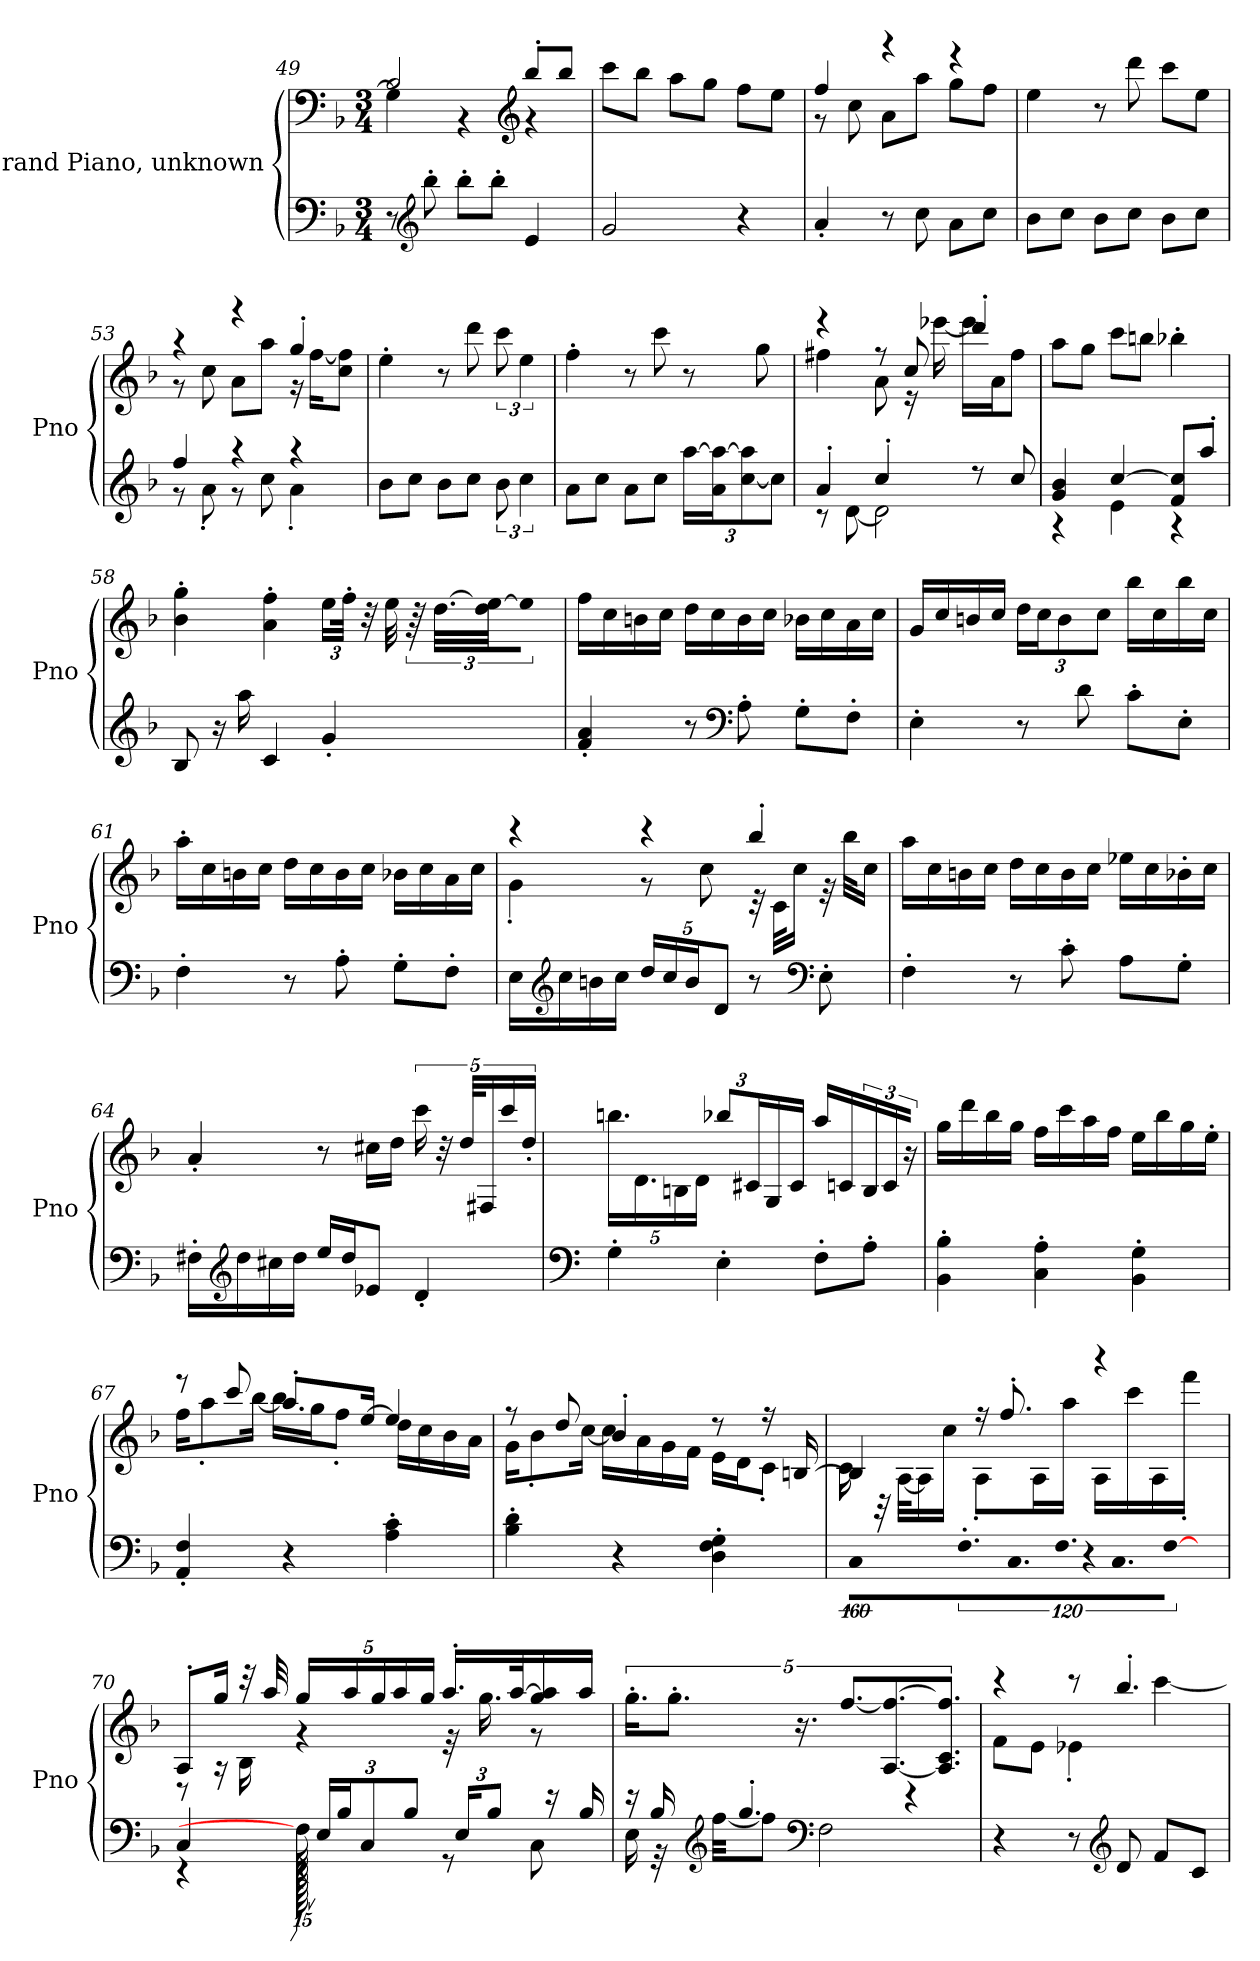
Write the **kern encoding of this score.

**kern	**kern
*part1	*part1
*staff2	*staff1
*I"Grand Piano, unknown	*
*I'Pno	*
*clefF4	*clefF4
*k[b-]	*k[b-]
*M3/4	*M3/4
=49	=49
*	*^
8r	2B-/	4G\]
*clefG2	*	*
8bb-'\	.	.
8bb-'\L	.	4r
8bb-'\J	.	.
*	*clefG2	*
4e/	8bb-'/L	4r
.	8bb-/J	.
*	*v	*v
!!LO:PB:g=z
=50	=50
2g/	8ccc\L
.	8bb-\J
.	8aa\L
.	8gg\J
4r	8ff\L
.	8ee\J
=51	=51
*	*^
4a'/	4ff/	8r
.	.	8cc\
8r	4r	8a\L
8cc\	.	8aa\J
8a\L	4r	8gg\L
8cc\J	.	8ff\J
*	*v	*v
=52	=52
8b-\L	4ee\
8cc\J	.
8b-\L	8r
8cc\J	8ddd\
8b-\L	8ccc\L
8cc\J	8ee\J
=53	=53
*^	*^
4ff/	8r	4r	8r
.	8a'\	.	8cc\
4r	8r	4r	8a\L
.	8cc\	.	8aa\J
4r	4a'\	4gg'/	16r
.	.	.	[16ff\KL
.	.	.	8cc\ 8ff\]J
*v	*v	*	*
*	*v	*v
=54	=54
8b-\L	4ee'\
8cc\J	.
8b-\L	8r
8cc\J	8ddd\
12b-\	12ccc\
6cc\	6ee\
=55	=55
8a\L	4ff'\
8cc\J	.
8a\L	8r
8cc\J	8ccc\
*Xbrackettup	*
[24aa\LL	8r
24a\ 24aa\_J	.
[12cc\ 12aa\]	.
.	8gg\
12cc\J]	.
!!LO:LB:g=z
=56	=56
*^	*^
4a'/	8r	4r	4ff#X\
.	[8d\	.	.
4cc'/	2d\]	8r	8a\
.	.	8cc/	16r
.	.	.	[16eee-X\
8r	.	4ddd'/	16eee-\LL]
.	.	.	16a\J
8cc/	.	.	8ff#\J
*	*	*v	*v
=57	=57	=57
4g/ 4b-/	4r	8aa\L
.	.	8gg\J
[4cc/	4e\	8ccc\L
.	.	8bbn\J
8f/ 8cc/]L	4r	4bb-X'\
8aa'/J	.	.
*v	*v	*
=58	=58
8B-/	4b-\' 4gg\'
16r	.
16aa\	.
4c/	4a\' 4ff\'
*	*Xbrackettup
4g'/	24ee\LL
.	48ff'\JJk
.	32r
.	32ee\
*	*brackettup
.	96r
.	[48.dd\LLL
.	48dd\] [48ee\J
.	16ee\JJ]
!!LO:LB:g=z
=59	=59
4f/' 4a/'	16ff\LL
.	16cc\
.	16bn\
.	16cc\JJ
8r	16dd\LL
.	16cc\
*clefF4	*
8A'\	16b\
.	16cc\JJ
8G'\L	16b-X\LL
.	16cc\
8F'\J	16a\
.	16cc\JJ
=60	=60
4E'\	16g/LL
.	16cc/
.	16bn/
.	16cc/JJ
*	*Xbrackettup
8r	24dd\LL
.	24cc\J
.	12b\
8d\	.
.	12cc\J
8c'\L	16bb-\LL
.	16cc\
8E'\J	16bb-\
.	16cc\JJ
=61	=61
4F'\	16aa'\LL
.	16cc\
.	16bn\
.	16cc\JJ
8r	16dd\LL
.	16cc\
8A'\	16b\
.	16cc\JJ
8G'\L	16b-X\LL
.	16cc\
8F'\J	16a\
.	16cc\JJ
!!LO:LB:g=z
=62	=62
*	*^
16E\LL	4r	4g'\
*clefG2	*	*
16cc\	.	.
16bn\	.	.
16cc\JJ	.	.
20dd/LL	4r	8r
20cc/	.	.
20b/J	.	.
.	.	8cc\
10d/J	.	.
8r	4bb-'/	32r
.	.	32c\KLL
.	.	16cc\JJ
*clefF4	*	*
8E'\	.	32r
.	.	32bb-\KLL
.	.	16cc\JJ
*	*v	*v
=63	=63
4F'\	16aa\LL
.	16cc\
.	16bn\
.	16cc\JJ
8r	16dd\LL
.	16cc\
8c'\	16b\
.	16cc\JJ
8A\L	16ee-X\LL
.	16cc\
8G'\J	16b-X'\
.	16cc\JJ
!!LO:LB:g=z
=64	=64
16F#X'\LL	4a'/
*clefG2	*
16dd\	.
16cc#X\	.
16dd\JJ	.
16ee/LL	8r
16dd/J	.
8e-X/J	16cc#X\LL
.	16dd\JJ
*	*brackettup
4d'/	20ccc\
.	40r
.	40dd/KLL
.	20F#X/
.	20ccc/
.	20dd'/JJ
=65	=65
*clefF4	*
*	*Xbrackettup
4G'\	20.bbn\LL
.	20.d\
.	20Bn\
.	20d\JJ
4E'\	12bb-X/L
.	24c#X/L
.	16G/
.	16c#/JJ
8F'\L	16aa/LL
.	16cn/
*	*brackettup
8A'\J	24B/
.	24c/JJ
.	24r
!!LO:LB:g=z
=66	=66
4BB-\' 4B-\'	16gg\LL
.	16ddd\
.	16bb-\
.	16gg\JJ
4C\' 4A\'	16ff\LL
.	16ccc\
.	16aa\
.	16ff\JJ
4BB-\' 4G\'	16ee\LL
.	16bb-\
.	16gg\
.	16ee'\JJ
=67	=67
*	*^
4AA/' 4F/'	8r	16ff\KL
.	.	8aa'\
.	8ccc/	.
.	.	[16bb-\Jk
4r	8.aa'/L	16bb-\LL]
.	.	16gg\J
.	.	8ff'\J
.	[16ee/Jk	.
4A\' 4c\'	4ee/]	16dd\LL
.	.	16cc\
.	.	16b-\
.	.	16a\JJ
=68	=68	=68
4B-\' 4d\'	8r	16g\KL
.	.	8b-'\
.	8dd/	.
.	.	[16cc\Jk
4r	4b-'/	16cc\LL]
.	.	16a\
.	.	16g\
.	.	16f\JJ
4D\' 4F\' 4G\'	8r	16e\LL
.	.	16d\J
.	16r	8c'\J
.	[16Bn/	.
!!LO:PB:g=z	!!
=69	=69	=69
*brackettup	*	*
!LO:N:vis=16%9	!	!
640%137C\L	4B/]	16c\
.	.	32r
.	.	[32A\KLL
.	.	16A\]
.	.	16cc\JJ
!LO:N:vis=16.	!	!
960%103F'\L	.	.
.	16r	8A'\L
.	8.ff'/	.
!LO:N:vis=16.	!	!
960%103C\	.	.
.	.	16A\L
!LO:N:vis=32.	!	!
1920%103F\JJk	.	.
.	.	16aa\JJ
!LO:N:vis=32.	!	!
1920%103r	.	.
.	4r	16A\LL
!LO:N:vis=16.	!	!
960%103C\LL	.	.
.	.	16ccc\
.	.	16A\
[384%41F\J	.	.
.	.	16fff'\JJ
=70	=70	=70
*^	*	*
4C/	4r	8A'/L	8r
.	.	16gg/Jk	16r
.	.	32r	16B-\
.	.	32aa/	.
*	*	*Xbrackettup	*
1920F\]	4r	20gg/LL	4r
*Xbrackettup	*	*	*
24E/LL	.	.	.
24B-/J	.	.	.
.	.	20aa/	.
12C/	.	.	.
.	.	20gg/	.
.	.	20aa/	.
12B-/J	.	.	.
.	.	20gg/JJ	.
.	8r	16.aa'/LL	32r
24E/KL	.	.	.
.	.	.	16.gg\
12B-/J	.	.	.
.	.	[32aa/K	.
.	8C\	16gg/ 16aa/]	8r
16r	.	.	.
.	.	16aa/JJ	.
16B-/	.	.	.
.	1920ryy	1920ryy	1920ryy
*	*	*v	*v
!!LO:LB:g=z
=71	=71	=71
*	*	*brackettup
16r	16E\	20.gg'\KL
16B-/	32r	.
.	.	10.gg'\J
*clefG2	*	*
.	[32ff\KKL	.
4.gg'/	8ff\J]	.
.	.	20.r
*clefF4	*	*
.	2F\	.
.	.	[10.ff/L
.	.	[10.A/ 10.ff/_
4r	.	.
.	.	10.A/] 10.c/ 10.ff/]J
*v	*v	*
=72	=72
*	*^
4r	4r	8f\L
.	.	8e\J
8r	8r	4e-X'\
*clefG2	*	*
8d/	4.bb-'/	.
8f/L	.	[4ccc\
8c/J	.	.
*	*v	*v
=	=
*-	*-
